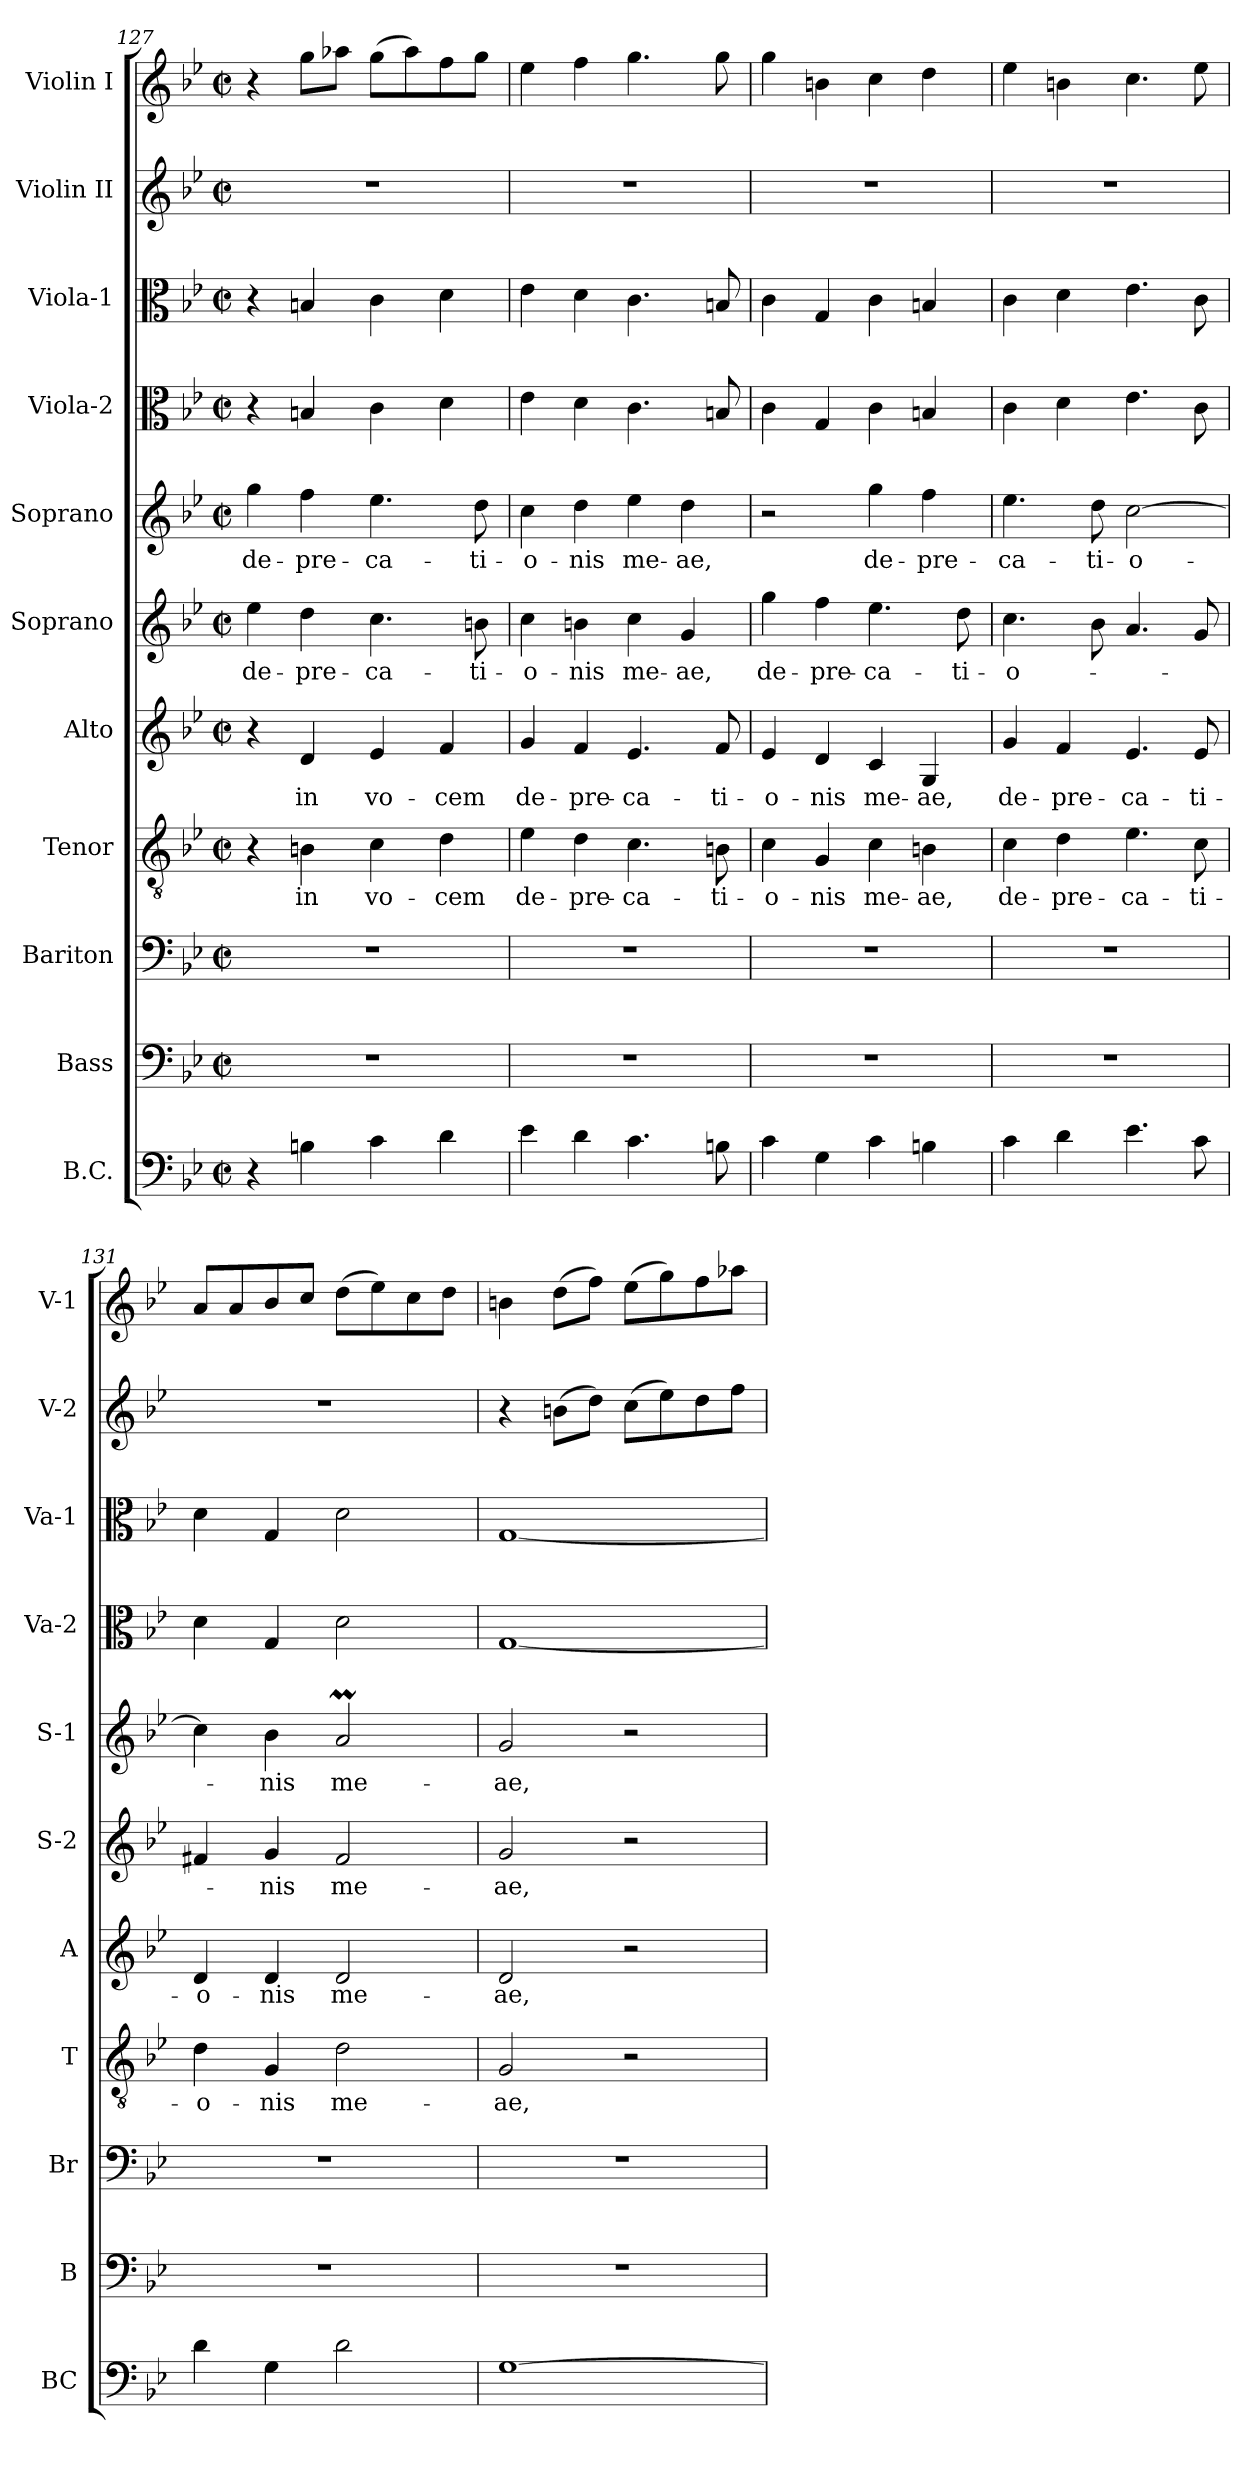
**kern	**kern	**kern	**kern	**text	**kern	**text	**kern	**text	**kern	**text	**kern	**kern	**kern	**kern
*part11	*part10	*part9	*part8	*part8	*part7	*part7	*part6	*part6	*part5	*part5	*part4	*part3	*part2	*part1
*staff11	*staff10	*staff9	*staff8	*staff8	*staff7	*staff7	*staff6	*staff6	*staff5	*staff5	*staff4	*staff3	*staff2	*staff1
*I"B.C.	*I"Bass	*I"Bariton	*I"Tenor	*	*I"Alto	*	*I"Soprano	*	*I"Soprano	*	*I"Viola-2	*I"Viola-1	*I"Violin II	*I"Violin I
*I'BC	*I'B	*I'Br	*I'T	*	*I'A	*	*I'S-2	*	*I'S-1	*	*I'Va-2	*I'Va-1	*I'V-2	*I'V-1
*clefF4	*clefF4	*clefF4	*clefGv2	*	*clefG2	*	*clefG2	*	*clefG2	*	*clefC3	*clefC3	*clefG2	*clefG2
*k[b-e-]	*k[b-e-]	*k[b-e-]	*k[b-e-]	*	*k[b-e-]	*	*k[b-e-]	*	*k[b-e-]	*	*k[b-e-]	*k[b-e-]	*k[b-e-]	*k[b-e-]
*B-:	*B-:	*B-:	*B-:	*	*B-:	*	*B-:	*	*B-:	*	*B-:	*B-:	*B-:	*B-:
*M2/2	*M2/2	*M2/2	*M2/2	*	*M2/2	*	*M2/2	*	*M2/2	*	*M2/2	*M2/2	*M2/2	*M2/2
*met(c|)	*met(c|)	*met(c|)	*met(c|)	*	*met(c|)	*	*met(c|)	*	*met(c|)	*	*met(c|)	*met(c|)	*met(c|)	*met(c|)
=127	=127	=127	=127	=127	=127	=127	=127	=127	=127	=127	=127	=127	=127	=127
!	!	!	!	!	!	!	!	!LO:LY:b	!	!LO:LY:b	!	!	!	!
4r	1r	1r	4r	.	4r	.	4ee-\	de-	4gg\	de-	4r	4r	1r	4r
!	!	!	!	!LO:LY:b	!	!LO:LY:b	!	!LO:LY:b	!	!LO:LY:b	!	!	!	!
4Bn\	.	.	4Bn\	in	4d/	in	4dd\	-pre-	4ff\	-pre-	4Bn/	4Bn/	.	8gg\L
.	.	.	.	.	.	.	.	.	.	.	.	.	.	8aa-X\J
!	!	!	!	!LO:LY:b	!	!LO:LY:b	!	!LO:LY:b	!	!LO:LY:b	!	!	!	!
4c\	.	.	4c\	vo-	4e-/	vo-	4.cc\	-ca-	4.ee-\	-ca-	4c\	4c\	.	(>8gg\L
.	.	.	.	.	.	.	.	.	.	.	.	.	.	8aa-\)
!	!	!	!	!LO:LY:b	!	!LO:LY:b	!	!	!	!	!	!	!	!
4d\	.	.	4d\	-cem	4f/	-cem	.	.	.	.	4d\	4d\	.	8ff\
!	!	!	!	!	!	!	!	!LO:LY:b	!	!LO:LY:b	!	!	!	!
.	.	.	.	.	.	.	8bn\	-ti-	8dd\	-ti-	.	.	.	8gg\J
=128	=128	=128	=128	=128	=128	=128	=128	=128	=128	=128	=128	=128	=128	=128
!	!	!	!	!LO:LY:b	!	!LO:LY:b	!	!LO:LY:b	!	!LO:LY:b	!	!	!	!
4e-\	1r	1r	4e-\	de-	4g/	de-	4cc\	-o-	4cc\	-o-	4e-\	4e-\	1r	4ee-\
!	!	!	!	!LO:LY:b	!	!LO:LY:b	!	!LO:LY:b	!	!LO:LY:b	!	!	!	!
4d\	.	.	4d\	-pre-	4f/	-pre-	4bn\	-nis	4dd\	-nis	4d\	4d\	.	4ff\
!	!	!	!	!LO:LY:b	!	!LO:LY:b	!	!LO:LY:b	!	!LO:LY:b	!	!	!	!
4.c\	.	.	4.c\	-ca-	4.e-/	-ca-	4cc\	me-	4ee-\	me-	4.c\	4.c\	.	4.gg\
!	!	!	!	!	!	!	!	!LO:LY:b	!	!LO:LY:b	!	!	!	!
.	.	.	.	.	.	.	4g/	-ae,	4dd\	-ae,	.	.	.	.
!	!	!	!	!LO:LY:b	!	!LO:LY:b	!	!	!	!	!	!	!	!
8Bn\	.	.	8Bn\	-ti-	8f/	-ti-	.	.	.	.	8Bn/	8Bn/	.	8gg\
=129	=129	=129	=129	=129	=129	=129	=129	=129	=129	=129	=129	=129	=129	=129
!	!	!	!	!LO:LY:b	!	!LO:LY:b	!	!LO:LY:b	!	!	!	!	!	!
4c\	1r	1r	4c\	-o-	4e-/	-o-	4gg\	de-	2r	.	4c\	4c\	1r	4gg\
!	!	!	!	!LO:LY:b	!	!LO:LY:b	!	!LO:LY:b	!	!	!	!	!	!
4G\	.	.	4G/	-nis	4d/	-nis	4ff\	-pre-	.	.	4G/	4G/	.	4bn\
!	!	!	!	!LO:LY:b	!	!LO:LY:b	!	!LO:LY:b	!	!LO:LY:b	!	!	!	!
4c\	.	.	4c\	me-	4c/	me-	4.ee-\	-ca-	4gg\	de-	4c\	4c\	.	4cc\
!	!	!	!	!LO:LY:b	!	!LO:LY:b	!	!	!	!LO:LY:b	!	!	!	!
4Bn\	.	.	4Bn\	-ae,	4G/	-ae,	.	.	4ff\	-pre-	4Bn/	4Bn/	.	4dd\
!	!	!	!	!	!	!	!	!LO:LY:b	!	!	!	!	!	!
.	.	.	.	.	.	.	8dd\	-ti-	.	.	.	.	.	.
=130	=130	=130	=130	=130	=130	=130	=130	=130	=130	=130	=130	=130	=130	=130
!	!	!	!	!LO:LY:b	!	!LO:LY:b	!	!LO:LY:b	!	!LO:LY:b	!	!	!	!
4c\	1r	1r	4c\	de-	4g/	de-	4.cc\	-o-	4.ee-\	-ca-	4c\	4c\	1r	4ee-\
!	!	!	!	!LO:LY:b	!	!LO:LY:b	!	!	!	!	!	!	!	!
4d\	.	.	4d\	-pre-	4f/	-pre-	.	.	.	.	4d\	4d\	.	4bn\
!	!	!	!	!	!	!	!	!	!	!LO:LY:b	!	!	!	!
.	.	.	.	.	.	.	8b-\	.	8dd\	-ti-	.	.	.	.
!	!	!	!	!LO:LY:b	!	!LO:LY:b	!	!	!	!LO:LY:b	!	!	!	!
4.e-\	.	.	4.e-\	-ca-	4.e-/	-ca-	4.a/	.	[2cc\	-o-	4.e-\	4.e-\	.	4.cc\
!	!	!	!	!LO:LY:b	!	!LO:LY:b	!	!	!	!	!	!	!	!
8c\	.	.	8c\	-ti-	8e-/	-ti-	8g/	.	.	.	8c\	8c\	.	8ee-\
!!LO:PB:g=z
=131	=131	=131	=131	=131	=131	=131	=131	=131	=131	=131	=131	=131	=131	=131
!	!	!	!	!LO:LY:b	!	!LO:LY:b	!	!	!	!	!	!	!	!
4d\	1r	1r	4d\	-o-	4d/	-o-	4f#X/	.	4cc\]	.	4d\	4d\	1r	8a/L
.	.	.	.	.	.	.	.	.	.	.	.	.	.	8a/
!	!	!	!	!LO:LY:b	!	!LO:LY:b	!	!LO:LY:b	!	!LO:LY:b	!	!	!	!
4G\	.	.	4G/	-nis	4d/	-nis	4g/	-nis	4b-\	-nis	4G/	4G/	.	8b-/
.	.	.	.	.	.	.	.	.	.	.	.	.	.	8cc/J
!	!	!	!	!LO:LY:b	!	!LO:LY:b	!	!LO:LY:b	!	!LO:LY:b	!	!	!	!
2d\	.	.	2d\	me-	2d/	me-	2f#/	me-	2am/	me-	2d\	2d\	.	(>8dd\L
.	.	.	.	.	.	.	.	.	.	.	.	.	.	8ee-\)
.	.	.	.	.	.	.	.	.	.	.	.	.	.	8cc\
.	.	.	.	.	.	.	.	.	.	.	.	.	.	8dd\J
=132	=132	=132	=132	=132	=132	=132	=132	=132	=132	=132	=132	=132	=132	=132
!	!	!	!	!LO:LY:b	!	!LO:LY:b	!	!LO:LY:b	!	!LO:LY:b	!	!	!	!
[1G	1r	1r	2G/	-ae,	2d/	-ae,	2g/	-ae,	2g/	-ae,	[1G	[1G	4r	4bn\
.	.	.	.	.	.	.	.	.	.	.	.	.	(>8bn\L	(>8dd\L
.	.	.	.	.	.	.	.	.	.	.	.	.	8dd\J)	8ff\J)
.	.	.	2r	.	2r	.	2r	.	2r	.	.	.	(>8cc\L	(>8ee-\L
.	.	.	.	.	.	.	.	.	.	.	.	.	8ee-\)	8gg\)
.	.	.	.	.	.	.	.	.	.	.	.	.	8dd\	8ff\
.	.	.	.	.	.	.	.	.	.	.	.	.	8ff\J	8aa-X\J
=	=	=	=	=	=	=	=	=	=	=	=	=	=	=
*-	*-	*-	*-	*-	*-	*-	*-	*-	*-	*-	*-	*-	*-	*-
